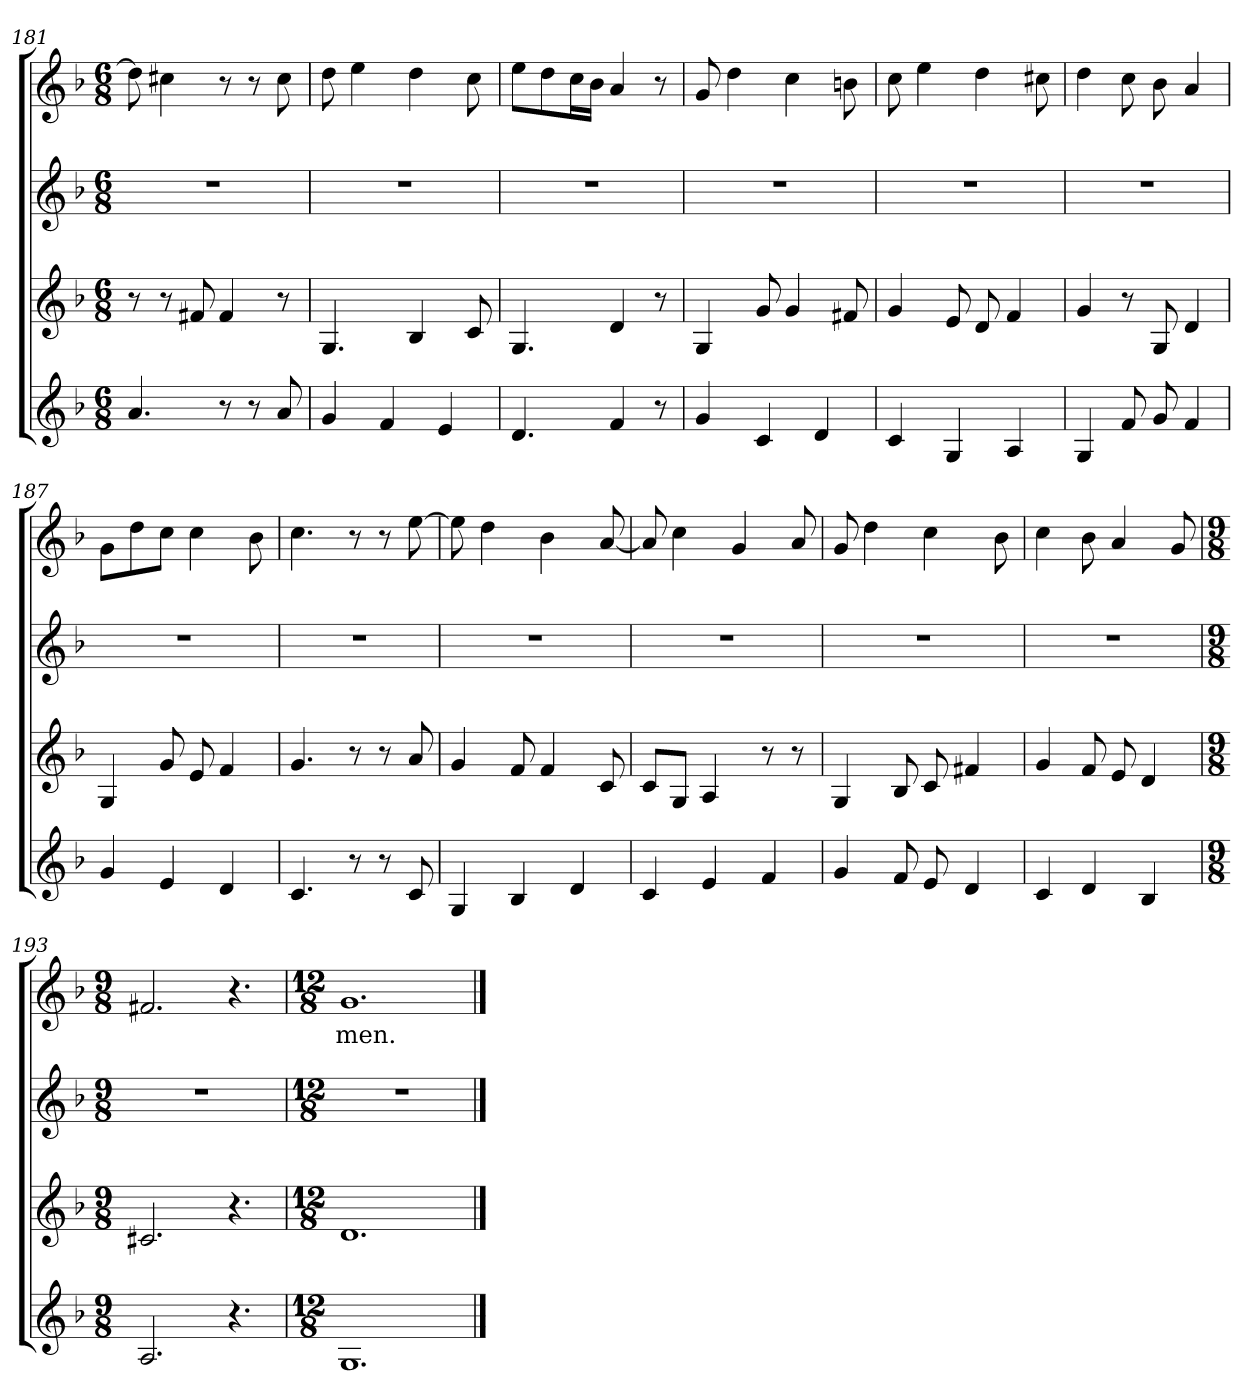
**kern	**kern	**kern	**kern	**text
*part4	*part3	*part2	*part1	*part1
*staff4	*staff3	*staff2	*staff1	*staff1
*clefG2	*clefG2	*clefG2	*clefG2	*
*k[b-]	*k[b-]	*k[b-]	*k[b-]	*
*F:	*F:	*F:	*F:	*
*M6/8	*M6/8	*M6/8	*M6/8	*
=181	=181	=181	=181	=181
4.a/	8r	2.r	8dd\]	.
.	8r	.	4cc#X\	.
.	8f#X/	.	.	.
8r	4f#/	.	8r	.
8r	.	.	8r	.
8a/	8r	.	8cc#\	.
=182	=182	=182	=182	=182
4g/	4.G/	2.r	8dd\	.
.	.	.	4ee\	.
4f/	.	.	.	.
.	4B-/	.	4dd\	.
4e/	.	.	.	.
.	8c/	.	8cc\	.
=183	=183	=183	=183	=183
4.d/	4.G/	2.r	8ee\L	.
.	.	.	8dd\	.
.	.	.	16cc\L	.
.	.	.	16b-\JJ	.
4f/	4d/	.	4a/	.
8r	8r	.	8r	.
=184	=184	=184	=184	=184
4g/	4G/	2.r	8g/	.
.	.	.	4dd\	.
4c/	8g/	.	.	.
.	4g/	.	4cc\	.
4d/	.	.	.	.
.	8f#X/	.	8bn\	.
!!LO:LB:g=z
=185	=185	=185	=185	=185
4c/	4g/	2.r	8cc\	.
.	.	.	4ee\	.
4G/	8e/	.	.	.
.	8d/	.	4dd\	.
4A/	4f/	.	.	.
.	.	.	8cc#X\	.
=186	=186	=186	=186	=186
4G/	4g/	2.r	4dd\	.
8f/	8r	.	8cc\	.
8g/	8G/	.	8b-\	.
4f/	4d/	.	4a/	.
=187	=187	=187	=187	=187
4g/	4G/	2.r	8g\L	.
.	.	.	8dd\	.
4e/	8g/	.	8cc\J	.
.	8e/	.	4cc\	.
4d/	4f/	.	.	.
.	.	.	8b-\	.
=188	=188	=188	=188	=188
4.c/	4.g/	2.r	4.cc\	.
8r	8r	.	8r	.
8r	8r	.	8r	.
8c/	8a/	.	[8ee\	.
=189	=189	=189	=189	=189
4G/	4g/	2.r	8ee\]	.
.	.	.	4dd\	.
4B-/	8f/	.	.	.
.	4f/	.	4b-\	.
4d/	.	.	.	.
.	8c/	.	[8a/	.
=190	=190	=190	=190	=190
4c/	8c/L	2.r	8a/]	.
.	8G/J	.	4cc\	.
4e/	4A/	.	.	.
.	.	.	4g/	.
4f/	8r	.	.	.
.	8r	.	8a/	.
=191	=191	=191	=191	=191
4g/	4G/	2.r	8g/	.
.	.	.	4dd\	.
8f/	8B-/	.	.	.
8e/	8c/	.	4cc\	.
4d/	4f#X/	.	.	.
.	.	.	8b-\	.
=192	=192	=192	=192	=192
4c/	4g/	2.r	4cc\	.
4d/	8f/	.	8b-\	.
.	8e/	.	4a/	.
4B-/	4d/	.	.	.
.	.	.	8g/	.
=193	=193	=193	=193	=193
*M9/8	*M9/8	*M9/8	*M9/8	*
2.A/	2.c#X/	8%9r	2.f#X/	.
4.r	4.r	.	4.r	.
=194	=194	=194	=194	=194
*M12/8	*M12/8	*M12/8	*M12/8	*
!	!	!	!	!LO:LY:b
1.G	1.d	1.r	1.g	-men.
==	==	==	==	==
*-	*-	*-	*-	*-
